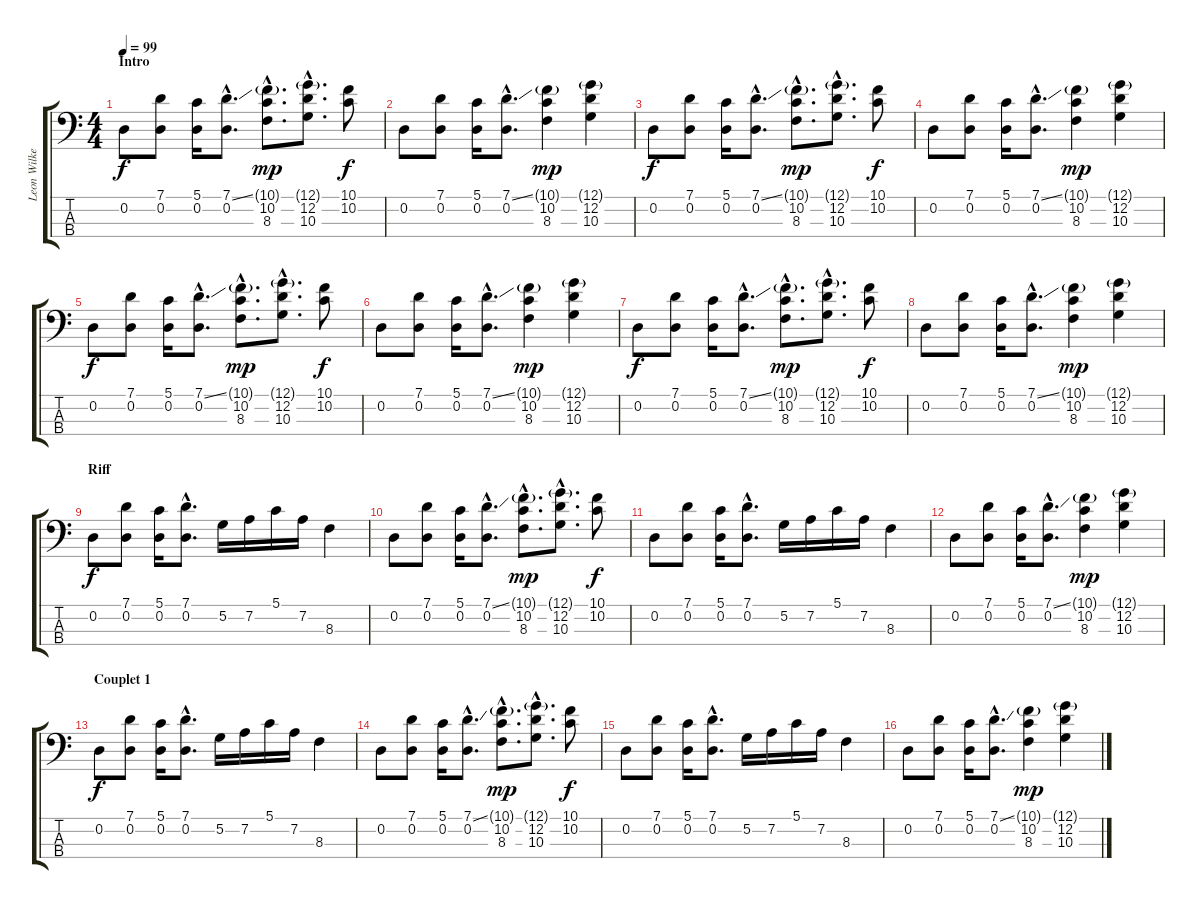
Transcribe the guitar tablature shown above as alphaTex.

\track ("Leon Wilkeson (bass guitar)" "Leon Wilke") {instrument electricbasspick}
\staff {score tabs}
\tuning (G2 D2 A1 E1) {hide}
\ts (4 4)
\section ("" "Intro")
\tempo 99
\clef f4
\ks c
0.2.8{dy f instrument electricbasspick} (7.1 0.2).8 (5.1 0.2).16 (7.1{ss hac} 0.2{hac}).8{d} (10.1{g hac} 10.2{hac} 8.3{hac}).8{d dy mp} (12.1{g hac} 12.2{hac} 10.3{hac}).8{d} (10.1 10.2).8{dy f} |
0.2.8 (7.1 0.2).8 (5.1 0.2).16 (7.1{ss hac} 0.2{hac}).8{d} (10.1{g} 10.2 8.3).4{dy mp} (12.1{g} 12.2 10.3).4 |
0.2.8{dy f} (7.1 0.2).8 (5.1 0.2).16 (7.1{ss hac} 0.2{hac}).8{d} (10.1{g hac} 10.2{hac} 8.3{hac}).8{d dy mp} (12.1{g hac} 12.2{hac} 10.3{hac}).8{d} (10.1 10.2).8{dy f} |
0.2.8 (7.1 0.2).8 (5.1 0.2).16 (7.1{ss hac} 0.2{hac}).8{d} (10.1{g} 10.2 8.3).4{dy mp} (12.1{g} 12.2 10.3).4 |
0.2.8{dy f} (7.1 0.2).8 (5.1 0.2).16 (7.1{ss hac} 0.2{hac}).8{d} (10.1{g hac} 10.2{hac} 8.3{hac}).8{d dy mp} (12.1{g hac} 12.2{hac} 10.3{hac}).8{d} (10.1 10.2).8{dy f} |
0.2.8 (7.1 0.2).8 (5.1 0.2).16 (7.1{ss hac} 0.2{hac}).8{d} (10.1{g} 10.2 8.3).4{dy mp} (12.1{g} 12.2 10.3).4 |
0.2.8{dy f} (7.1 0.2).8 (5.1 0.2).16 (7.1{ss hac} 0.2{hac}).8{d} (10.1{g hac} 10.2{hac} 8.3{hac}).8{d dy mp} (12.1{g hac} 12.2{hac} 10.3{hac}).8{d} (10.1 10.2).8{dy f} |
0.2.8 (7.1 0.2).8 (5.1 0.2).16 (7.1{ss hac} 0.2{hac}).8{d} (10.1{g} 10.2 8.3).4{dy mp} (12.1{g} 12.2 10.3).4 |
\section ("" "Riff")
0.2.8{dy f} (7.1 0.2).8 (5.1 0.2).16 (7.1{hac} 0.2{hac}).8{d} 5.2.16 7.2.16 5.1.16 7.2.16 8.3.4 |
0.2.8 (7.1 0.2).8 (5.1 0.2).16 (7.1{ss hac} 0.2{hac}).8{d} (10.1{g hac} 10.2{hac} 8.3{hac}).8{d dy mp} (12.1{g hac} 12.2{hac} 10.3{hac}).8{d} (10.1 10.2).8{dy f} |
0.2.8 (7.1 0.2).8 (5.1 0.2).16 (7.1{hac} 0.2{hac}).8{d} 5.2.16 7.2.16 5.1.16 7.2.16 8.3.4 |
0.2.8 (7.1 0.2).8 (5.1 0.2).16 (7.1{ss hac} 0.2{hac}).8{d} (10.1{g} 10.2 8.3).4{dy mp} (12.1{g} 12.2 10.3).4 |
\section ("" "Couplet 1")
0.2.8{dy f} (7.1 0.2).8 (5.1 0.2).16 (7.1{hac} 0.2{hac}).8{d} 5.2.16 7.2.16 5.1.16 7.2.16 8.3.4 |
0.2.8 (7.1 0.2).8 (5.1 0.2).16 (7.1{ss hac} 0.2{hac}).8{d} (10.1{g hac} 10.2{hac} 8.3{hac}).8{d dy mp} (12.1{g hac} 12.2{hac} 10.3{hac}).8{d} (10.1 10.2).8{dy f} |
0.2.8 (7.1 0.2).8 (5.1 0.2).16 (7.1{hac} 0.2{hac}).8{d} 5.2.16 7.2.16 5.1.16 7.2.16 8.3.4 |
0.2.8 (7.1 0.2).8 (5.1 0.2).16 (7.1{ss hac} 0.2{hac}).8{d} (10.1{g} 10.2 8.3).4{dy mp} (12.1{g} 12.2 10.3).4
